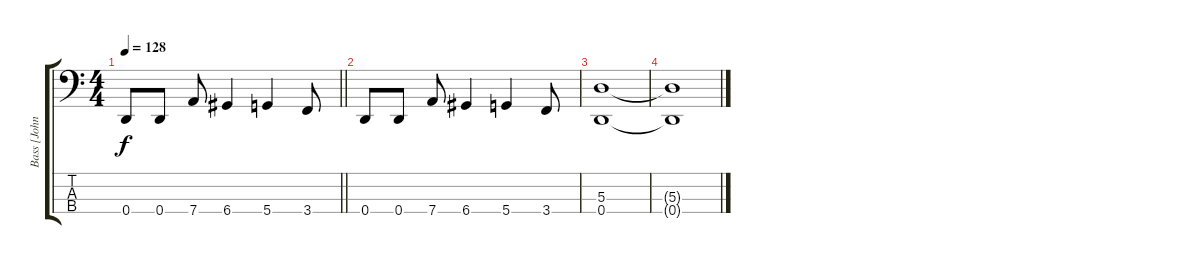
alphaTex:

\track ("Bass [John Campbell]" "Bass [John") {instrument electricbassfinger}
\staff {score tabs}
\tuning (G2 D2 A1 D1) {hide}
\ts (4 4)
\tempo 128
\clef f4
\barLineRight lightlight
\ks c
0.4.8{dy f} 0.4.8 7.4.8 6.4.4 5.4.4 3.4.8 |
0.4.8 0.4.8 7.4.8 6.4.4 5.4.4 3.4.8 |
(5.3 0.4).1 |
(5.3{t} 0.4{t}).1
